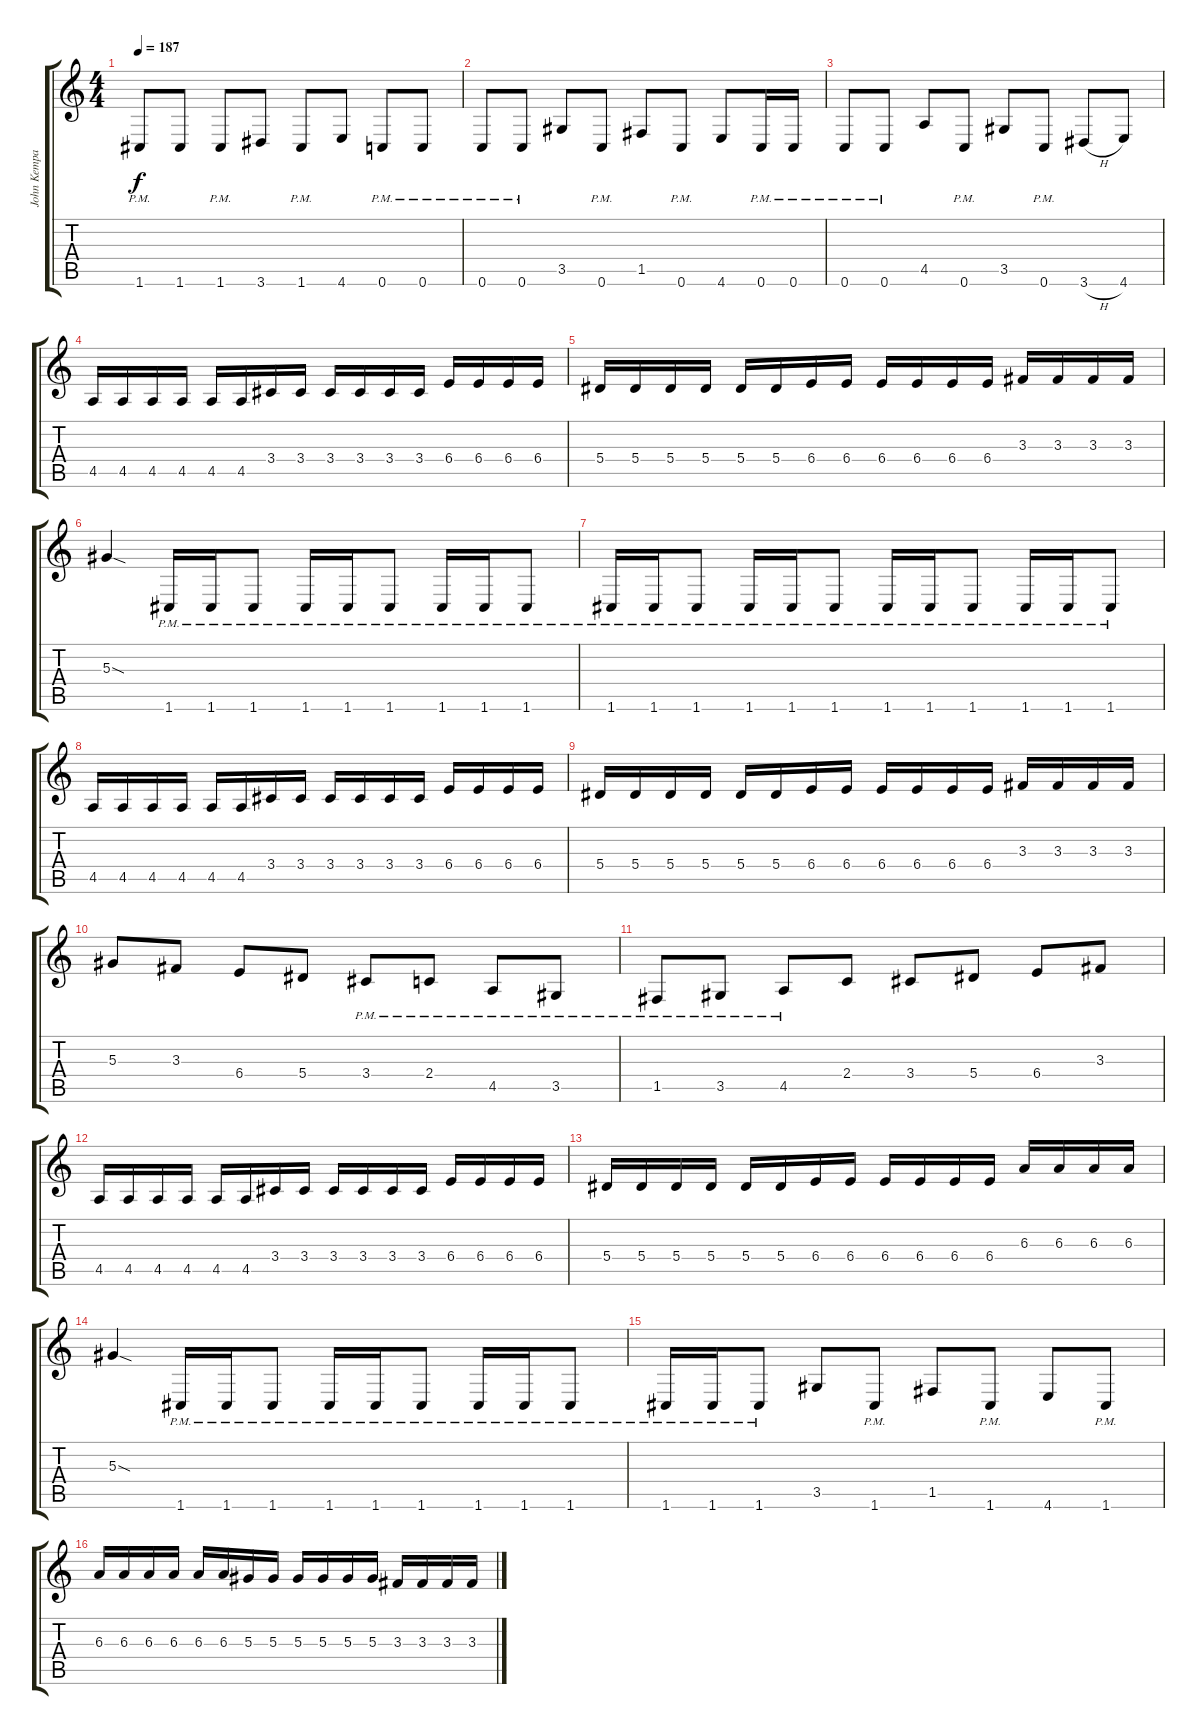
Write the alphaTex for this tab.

\track ("John Kempainen (Rhythm Guitar)" "John Kempa") {instrument distortionguitar}
\staff {score tabs}
\tuning (C4 G3 Eb3 Bb2 F2 C2) {hide}
\ts (4 4)
\tempo 187
\clef g2
\ks c
1.6{pm}.8{dy f} 1.6.8 1.6{pm}.8 3.6.8 1.6{pm}.8 4.6.8 0.6{pm}.8 0.6{pm}.8 |
0.6{pm}.8 0.6{pm}.8 3.5.8 0.6{pm}.8 1.5.8 0.6{pm}.8 4.6.8 0.6{pm}.16 0.6{pm}.16 |
0.6{pm}.8 0.6{pm}.8 4.5.8 0.6{pm}.8 3.5.8 0.6{pm}.8 3.6{h}.8 4.6.8 |
4.5.16 4.5.16 4.5.16 4.5.16 4.5.16 4.5.16 3.4.16 3.4.16 3.4.16 3.4.16 3.4.16 3.4.16 6.4.16 6.4.16 6.4.16 6.4.16 |
5.4.16 5.4.16 5.4.16 5.4.16 5.4.16 5.4.16 6.4.16 6.4.16 6.4.16 6.4.16 6.4.16 6.4.16 3.3.16 3.3.16 3.3.16 3.3.16 |
5.3{sod}.4 1.6{pm}.16 1.6{pm}.16 1.6{pm}.8 1.6{pm}.16 1.6{pm}.16 1.6{pm}.8 1.6{pm}.16 1.6{pm}.16 1.6{pm}.8 |
1.6{pm}.16 1.6{pm}.16 1.6{pm}.8 1.6{pm}.16 1.6{pm}.16 1.6{pm}.8 1.6{pm}.16 1.6{pm}.16 1.6{pm}.8 1.6{pm}.16 1.6{pm}.16 1.6{pm}.8 |
4.5.16 4.5.16 4.5.16 4.5.16 4.5.16 4.5.16 3.4.16 3.4.16 3.4.16 3.4.16 3.4.16 3.4.16 6.4.16 6.4.16 6.4.16 6.4.16 |
5.4.16 5.4.16 5.4.16 5.4.16 5.4.16 5.4.16 6.4.16 6.4.16 6.4.16 6.4.16 6.4.16 6.4.16 3.3.16 3.3.16 3.3.16 3.3.16 |
5.3.8 3.3.8 6.4.8 5.4.8 3.4{pm}.8 2.4{pm}.8 4.5{pm}.8 3.5{pm}.8 |
1.5{pm}.8 3.5{pm}.8 4.5{pm}.8 2.4.8 3.4.8 5.4.8 6.4.8 3.3.8 |
4.5.16 4.5.16 4.5.16 4.5.16 4.5.16 4.5.16 3.4.16 3.4.16 3.4.16 3.4.16 3.4.16 3.4.16 6.4.16 6.4.16 6.4.16 6.4.16 |
5.4.16 5.4.16 5.4.16 5.4.16 5.4.16 5.4.16 6.4.16 6.4.16 6.4.16 6.4.16 6.4.16 6.4.16 6.3.16 6.3.16 6.3.16 6.3.16 |
5.3{sod}.4 1.6{pm}.16 1.6{pm}.16 1.6{pm}.8 1.6{pm}.16 1.6{pm}.16 1.6{pm}.8 1.6{pm}.16 1.6{pm}.16 1.6{pm}.8 |
1.6{pm}.16 1.6{pm}.16 1.6{pm}.8 3.5.8 1.6{pm}.8 1.5.8 1.6{pm}.8 4.6.8 1.6{pm}.8 |
6.3.16 6.3.16 6.3.16 6.3.16 6.3.16 6.3.16 5.3.16 5.3.16 5.3.16 5.3.16 5.3.16 5.3.16 3.3.16 3.3.16 3.3.16 3.3.16
